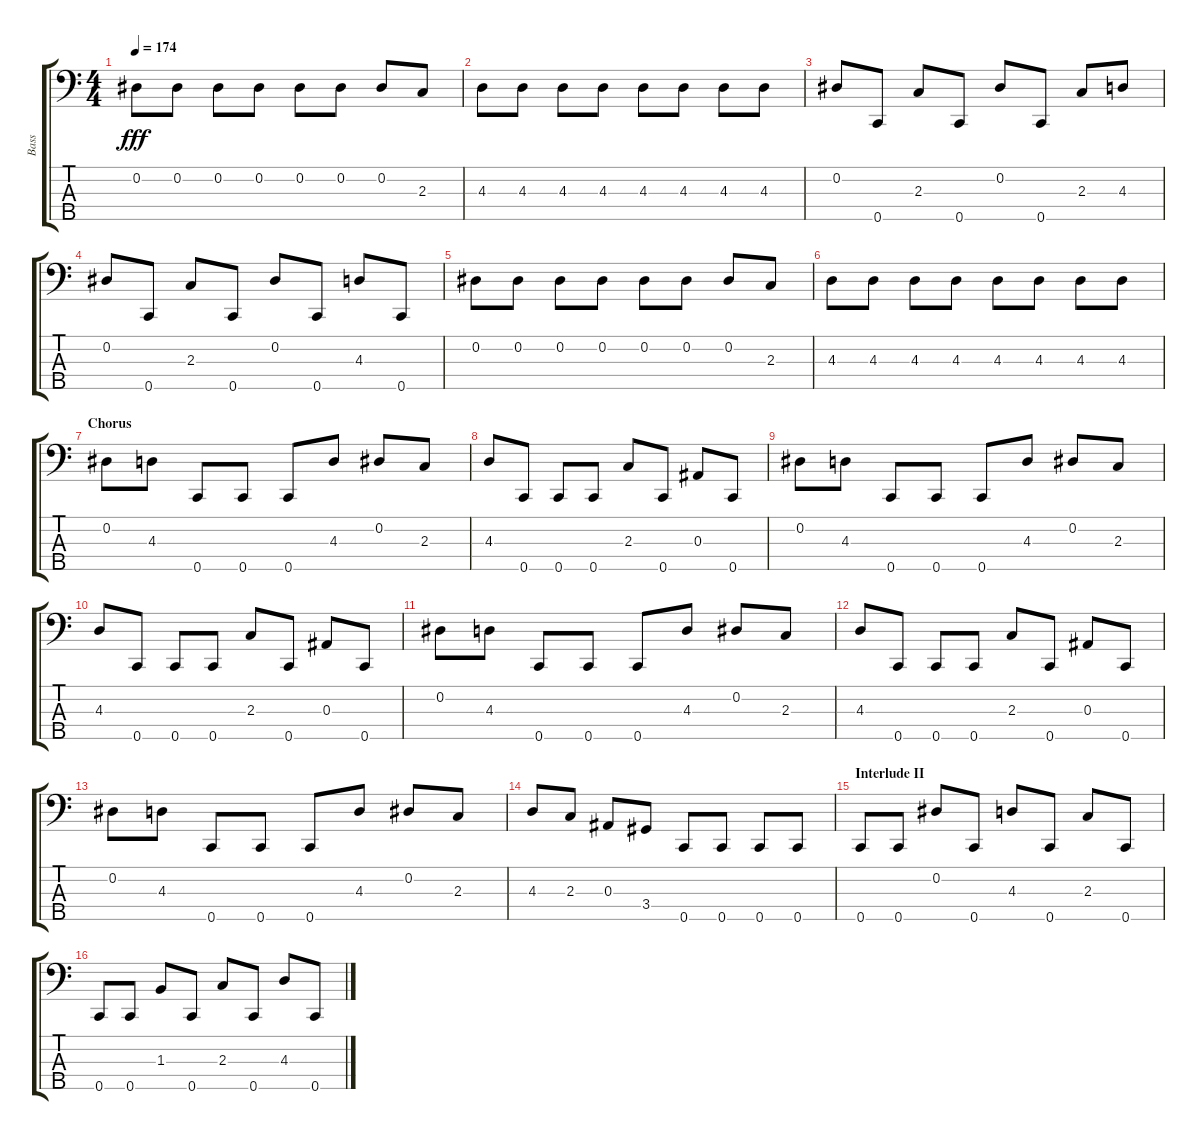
\track ("Bass" "Bass") {instrument electricbassfinger}
\staff {score tabs}
\tuning (Ab2 Eb2 Bb1 F1 C1) {hide}
\ts (4 4)
\tempo 174
\clef f4
\ks c
0.2.8{dy fff} 0.2.8 0.2.8 0.2.8 0.2.8 0.2.8 0.2.8 2.3.8 |
4.3.8 4.3.8 4.3.8 4.3.8 4.3.8 4.3.8 4.3.8 4.3.8 |
0.2.8 0.5.8 2.3.8 0.5.8 0.2.8 0.5.8 2.3.8 4.3.8 |
0.2.8 0.5.8 2.3.8 0.5.8 0.2.8 0.5.8 4.3.8 0.5.8 |
0.2.8 0.2.8 0.2.8 0.2.8 0.2.8 0.2.8 0.2.8 2.3.8 |
4.3.8 4.3.8 4.3.8 4.3.8 4.3.8 4.3.8 4.3.8 4.3.8 |
\section ("" "Chorus")
0.2.8 4.3.8 0.5.8 0.5.8 0.5.8 4.3.8 0.2.8 2.3.8 |
4.3.8 0.5.8 0.5.8 0.5.8 2.3.8 0.5.8 0.3.8 0.5.8 |
0.2.8 4.3.8 0.5.8 0.5.8 0.5.8 4.3.8 0.2.8 2.3.8 |
4.3.8 0.5.8 0.5.8 0.5.8 2.3.8 0.5.8 0.3.8 0.5.8 |
0.2.8 4.3.8 0.5.8 0.5.8 0.5.8 4.3.8 0.2.8 2.3.8 |
4.3.8 0.5.8 0.5.8 0.5.8 2.3.8 0.5.8 0.3.8 0.5.8 |
0.2.8 4.3.8 0.5.8 0.5.8 0.5.8 4.3.8 0.2.8 2.3.8 |
4.3.8 2.3.8 0.3.8 3.4.8 0.5.8 0.5.8 0.5.8 0.5.8 |
\section ("" "Interlude II")
0.5.8 0.5.8 0.2.8 0.5.8 4.3.8 0.5.8 2.3.8 0.5.8 |
0.5.8 0.5.8 1.3.8 0.5.8 2.3.8 0.5.8 4.3.8 0.5.8
